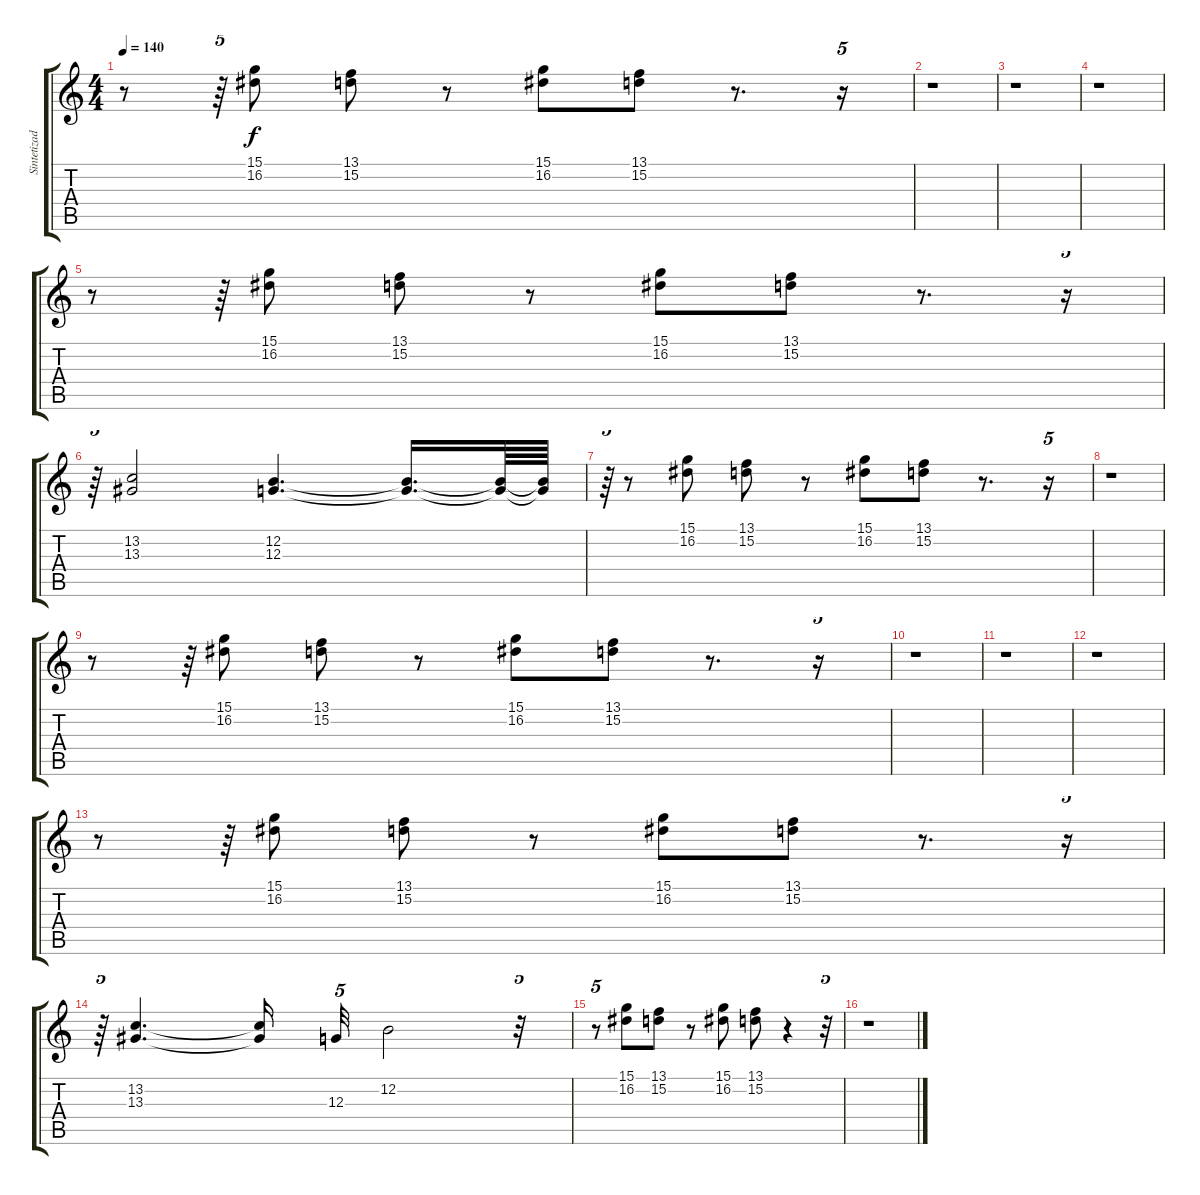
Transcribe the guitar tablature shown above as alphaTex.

\track ("Sintetizadores" "Sintetizad") {instrument synthbrass1}
\staff {score tabs}
\tuning (E4 B3 G3 D3 A2 E2) {hide}
\ts (4 4)
\tempo 140
\clef g2
\ks c
r.8{dy f} r.64{tu (5 4)} (15.1 16.2).8 (13.1 15.2).8 r.8 (15.1 16.2).8 (13.1 15.2).8 r.8{d} r.16{tu (5 4)} |
r.1 |
r.1 |
r.1 |
r.8 r.64{tu (5 4)} (15.1 16.2).8 (13.1 15.2).8 r.8 (15.1 16.2).8 (13.1 15.2).8 r.8{d} r.16{tu (5 4)} |
r.64{tu (5 4)} (13.2 13.3).2 (12.2 12.3).4{d} (12.2{t} 12.3{t}).16{d} (12.2{t} 12.3{t}).64 (12.2{t} 12.3{t}).64 |
r.64{tu (5 4)} r.8 (15.1 16.2).8 (13.1 15.2).8 r.8 (15.1 16.2).8 (13.1 15.2).8 r.8{d} r.16{tu (5 4)} |
r.1 |
r.8 r.64{tu (5 4)} (15.1 16.2).8 (13.1 15.2).8 r.8 (15.1 16.2).8 (13.1 15.2).8 r.8{d} r.16{tu (5 4)} |
r.1 |
r.1 |
r.1 |
r.8 r.64{tu (5 4)} (15.1 16.2).8 (13.1 15.2).8 r.8 (15.1 16.2).8 (13.1 15.2).8 r.8{d} r.16{tu (5 4)} |
r.64{tu (5 4)} (13.2 13.3).4{d} (13.2{t} 13.3{t}).16 12.3.32{tu (5 4)} 12.2.2 r.32{tu (5 4)} |
r.8{tu (5 4)} (15.1 16.2).8 (13.1 15.2).8 r.8 (15.1 16.2).8 (13.1 15.2).8 r.4 r.32{tu (5 4)} |
r.1
